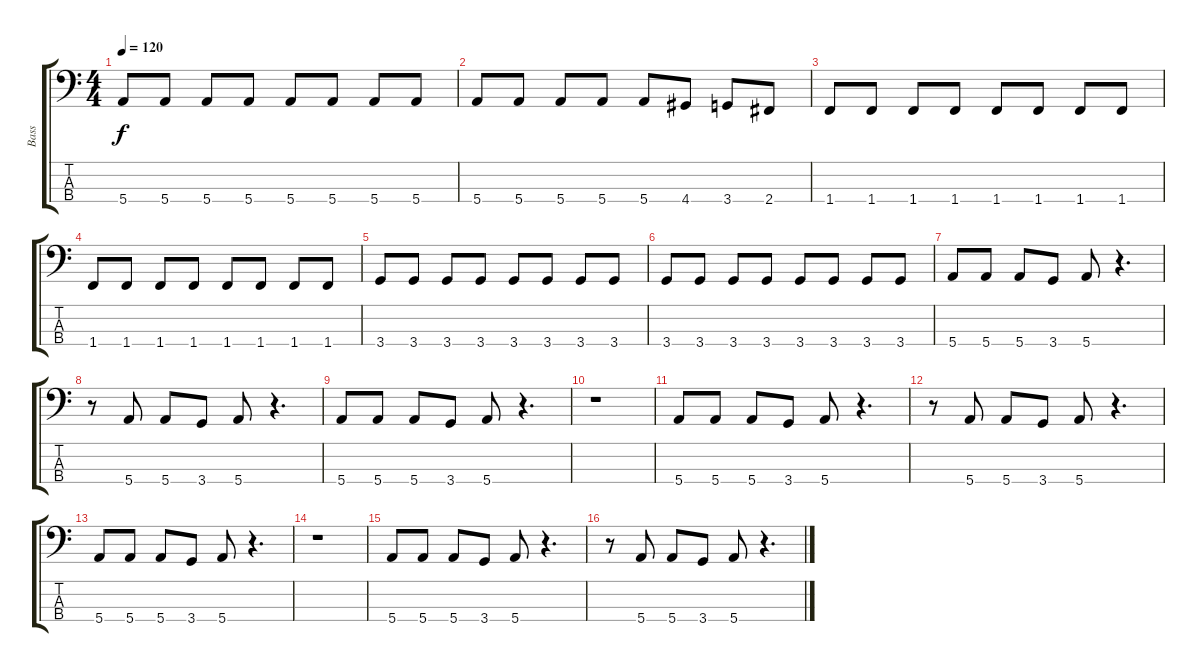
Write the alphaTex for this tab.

\track ("Bass" "Bass") {instrument slapbass1}
\staff {score tabs}
\tuning (G2 D2 A1 E1) {hide}
\ts (4 4)
\tempo 120
\clef f4
\ks c
5.4.8{dy f} 5.4.8 5.4.8 5.4.8 5.4.8 5.4.8 5.4.8 5.4.8 |
5.4.8 5.4.8 5.4.8 5.4.8 5.4.8 4.4.8 3.4.8 2.4.8 |
1.4.8 1.4.8 1.4.8 1.4.8 1.4.8 1.4.8 1.4.8 1.4.8 |
1.4.8 1.4.8 1.4.8 1.4.8 1.4.8 1.4.8 1.4.8 1.4.8 |
3.4.8 3.4.8 3.4.8 3.4.8 3.4.8 3.4.8 3.4.8 3.4.8 |
3.4.8 3.4.8 3.4.8 3.4.8 3.4.8 3.4.8 3.4.8 3.4.8 |
5.4.8 5.4.8 5.4.8 3.4.8 5.4.8 r.4{d} |
r.8 5.4.8 5.4.8 3.4.8 5.4.8 r.4{d} |
5.4.8 5.4.8 5.4.8 3.4.8 5.4.8 r.4{d} |
r.1 |
5.4.8 5.4.8 5.4.8 3.4.8 5.4.8 r.4{d} |
r.8 5.4.8 5.4.8 3.4.8 5.4.8 r.4{d} |
5.4.8 5.4.8 5.4.8 3.4.8 5.4.8 r.4{d} |
r.1 |
5.4.8 5.4.8 5.4.8 3.4.8 5.4.8 r.4{d} |
r.8 5.4.8 5.4.8 3.4.8 5.4.8 r.4{d}
